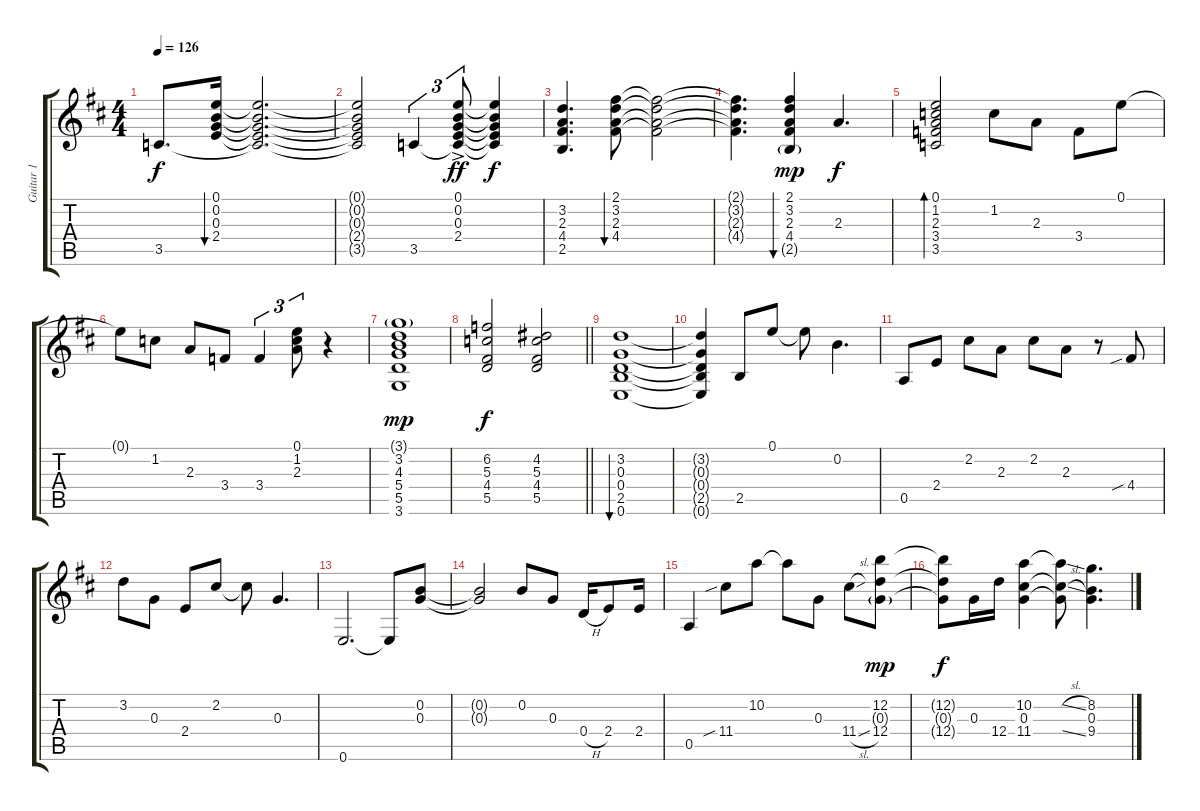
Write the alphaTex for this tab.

\track ("Guitar 1" "Guitar 1") {instrument electricguitarclean}
\staff {score tabs}
\tuning (E4 B3 G3 D3 A2 E2) {hide}
\ts (4 4)
\tempo 126
\clef g2
\ks d
3.5.8{d dy f} (0.1 0.2 0.3 2.4).16{bu 480} (0.1{t} 0.2{t} 0.3{t} 2.4{t} 3.5{t}).2{d} |
(0.1{t} 0.2{t} 0.3{t} 2.4{t} 3.5{t}).2 3.5.4{tu (3 2)} (0.1{ac} 0.2{ac} 0.3{ac} 2.4{ac} 3.5{t}).8{tu (3 2) dy ff} (0.1{t} 0.2{t} 0.3{t} 2.4{t} 3.5{t}).4{dy f} |
(3.2 2.3 4.4 2.5).4{d} (2.1 3.2 2.3 4.4).8{bu 480} (2.1{t} 3.2{t} 2.3{t} 4.4{t}).2 |
(2.1{t} 3.2{t} 2.3{t} 4.4{t}).4{d} (2.1 3.2 2.3 4.4 2.5{g}).4{bu 480 dy mp} 2.3.4{d dy f} |
(0.1 1.2 2.3 3.4 3.5).2{bd 480} 1.2.8 2.3.8 3.4.8 0.1.8 |
0.1{t}.8 1.2.8 2.3.8 3.4.8 3.4.4{tu (3 2)} (0.1 1.2 2.3).8{tu (3 2)} r.4 |
(3.1{g} 3.2 4.3 5.4 5.5 3.6).1{dy mp} |
\barLineRight lightlight
(6.2 5.3 4.4 5.5).2{dy f} (4.2 5.3 4.4 5.5).2 |
(3.2 0.3 0.4 2.5 0.6).1{bu 480} |
(3.2{t} 0.3{t} 0.4{t} 2.5{t} 0.6{t}).4 2.5.8 0.1.8 0.1{t}.8 0.2.4{d} |
0.5.8 2.4.8 2.2.8 2.3.8 2.2.8 2.3.8 r.8 4.4{sib}.8 |
3.2.8 0.3.8 2.4.8 2.2.8 2.2{t}.8 0.3.4{d} |
0.6.2{d} 0.6{t}.8 (0.2 0.3).8 |
(0.2{t} 0.3{t}).2 0.2.8 0.3.8 0.4{h}.16 2.4.8 2.4.16 |
0.5.4 11.4{sib}.8 10.2.8 10.2{t}.8 0.3.8 11.4{sl}.8 (12.2 0.3{g} 12.4).8{dy mp} |
(12.2{t} 0.3{t} 12.4{t}).8{dy f} 0.3.16 12.4.16 (10.2 0.3 11.4).4 (10.2{sl t} 0.3{t} 11.4{sl t}).8 (8.2 0.3 9.4).4{d}
